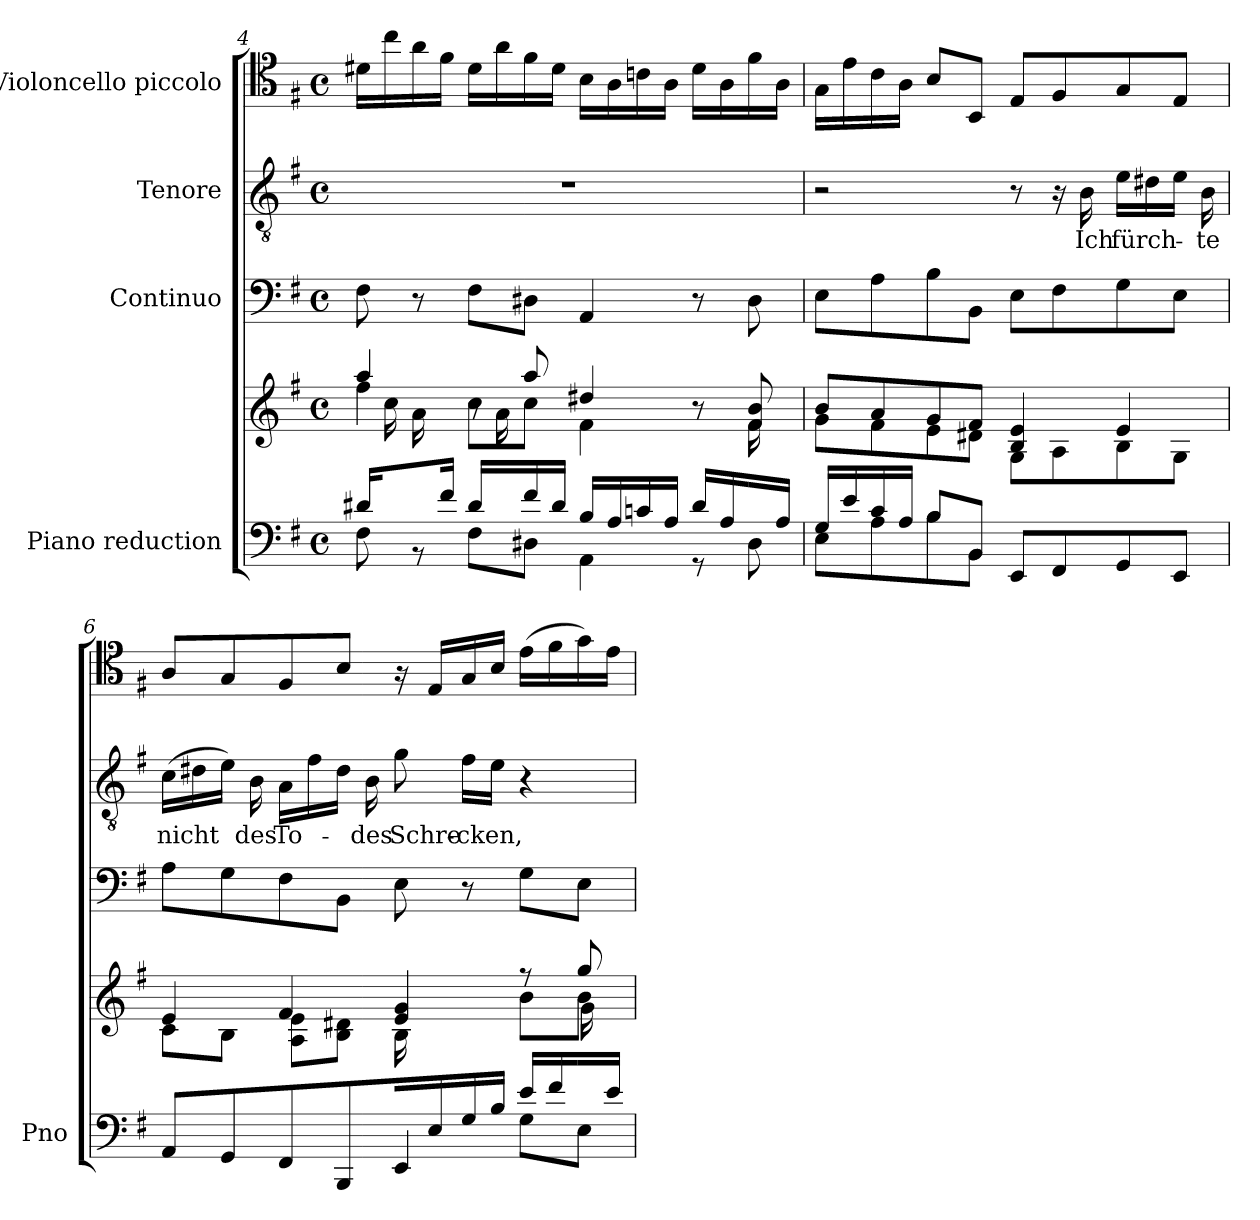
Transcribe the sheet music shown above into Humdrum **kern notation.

**kern	**kern	**kern	**kern	**text	**kern
*part4	*part4	*part3	*part2	*part2	*part1
*staff5	*staff4	*staff3	*staff2	*staff2	*staff1
*I"Piano reduction	*	*I"Continuo	*I"Tenore	*	*I"Violoncello piccolo
*I'Pno	*	*	*	*	*
!!LO:LB:g=z
*clefF4	*clefG2	*clefF4	*clefGv2	*	*clefC4
*k[f#]	*k[f#]	*k[f#]	*k[f#]	*	*k[f#]
*M4/4	*M4/4	*M4/4	*M4/4	*	*M4/4
*met(c)	*met(c)	*met(c)	*met(c)	*	*met(c)
=4	=4	=4	=4	=4	=4
*^	*^	*	*	*	*
*	*	*	*^	*	*	*	*
16d#X/LL	8F#\	4aa/	4ff#\	16ryy	8F#\	1r	.	16d#X\LL
8ryy	.	.	.	16cc\	.	.	.	16cc\
.	8r	.	.	16a\	8r	.	.	16a\
16f#/JJ	.	.	.	8ryy	.	.	.	16f#\JJ
16d#/LL	8F#\L	8r	8cc\L	.	8F#\L	.	.	16d#\LL
16ryy	.	.	.	16a\	.	.	.	16a\
16f#/	8D#X\J	8aa/	8cc\J	2ryy	8D#X\J	.	.	16f#\
16d#/JJ	.	.	.	.	.	.	.	16d#\JJ
16B/LL	4AA\	4dd#X/	4f#\	.	4AA/	.	.	16B\LL
16A/	.	.	.	.	.	.	.	16A\
16cn/	.	.	.	.	.	.	.	16cn\
16A/JJ	.	.	.	.	.	.	.	16A\JJ
16d#/LL	8r	8r	8ryy	.	8r	.	.	16d#\LL
16A/	.	.	.	.	.	.	.	16A\
16ryy	8D#\	8f#/ 8b/	8ryy	16f#\	8D#\	.	.	16f#\
16A/JJ	.	.	.	16ryy	.	.	.	16A\JJ
*	*	*	*v	*v	*	*	*	*
=5	=5	=5	=5	=5	=5	=5	=5
16G/LL	8E\L	8b/L	8g\L	8E\L	2r	.	16G\LL
16e/	.	.	.	.	.	.	16e\
16c/	8A\	8a/	8f#\	8A\	.	.	16c\
16A/JJ	.	.	.	.	.	.	16A\JJ
8B/L	8B\	8g/	8e\	8B\	.	.	8B/L
8BB/J	8BB\J	8f#/J	8d#X\J	8BB\J	.	.	8BB/J
8EE/L	2ryy	4B/ 4e/	8G\L	8E\L	8r	.	8E/L
8FF#/	.	.	8A\	8F#\	16r	.	8F#/
!	!	!	!	!	!	!LO:LY:b	!
.	.	.	.	.	16B\	Ich	.
!	!	!	!	!	!	!LO:LY:b	!
8GG/	.	4e/	8B\	8G\	16e\LL	fürch-	8G/
.	.	.	.	.	16d#X\	.	.
8EE/J	.	.	8G\J	8E\J	16e\JJ	.	8E/J
!	!	!	!	!	!	!LO:LY:b	!
.	.	.	.	.	16B\	-te	.
=6	=6	=6	=6	=6	=6	=6	=6
*	*	*	*^	*	*	*	*
!	!	!	!	!	!	!	!LO:LY:b	!
8AA/L	2ryy	4e/	8c\L	2ryy	8A\L	(16c\LL	nicht	8A/L
.	.	.	.	.	.	16d#X\	.	.
8GG/	.	.	8B\J	.	8G\	16e\JJ)	.	8G/
!	!	!	!	!	!	!	!LO:LY:b	!
.	.	.	.	.	.	16B\	des	.
!	!	!	!	!	!	!	!LO:LY:b	!
8FF#/	.	4f#/	8A\ 8e\L	.	8F#\	16A\LL	To-	8F#/
.	.	.	.	.	.	16f#\	.	.
8BBB/J	.	.	8B\ 8d#X\J	.	8BB\J	16d#\JJ	.	8B/J
!	!	!	!	!	!	!	!LO:LY:b	!
.	.	.	.	.	.	16B\	-des	.
!	!	!	!	!	!	!	!LO:LY:b	!
16ryy	4EE/	4e/ 4g/	4ryy	16B\LL	8E\	8g\	Schre-	16r
16E/	.	.	.	16ryy	.	.	.	16E/LL
!	!	!	!	!	!	!	!LO:LY:b	!
*	*	*	*v	*v	*	*	*	*
16G/	.	.	.	8r	16f#\LL	-cken,	16G/
16B/JJ	.	.	.	.	16e\JJ	.	16B/JJ
16e/LL	8G\L	8r	8b\L	8G\L	4r	.	(16e\LL
16f#/	.	.	.	.	.	.	16f#\
*	*	*	*^	*	*	*	*
16ryy	8E\J	8gg/	8b\J	16g\	8E\J	.	.	16g\)
16e/JJ	.	.	.	16ryy	.	.	.	16e\JJ
*v	*v	*	*	*	*	*	*	*
*	*v	*v	*v	*	*	*	*
=	=	=	=	=	=
*-	*-	*-	*-	*-	*-
